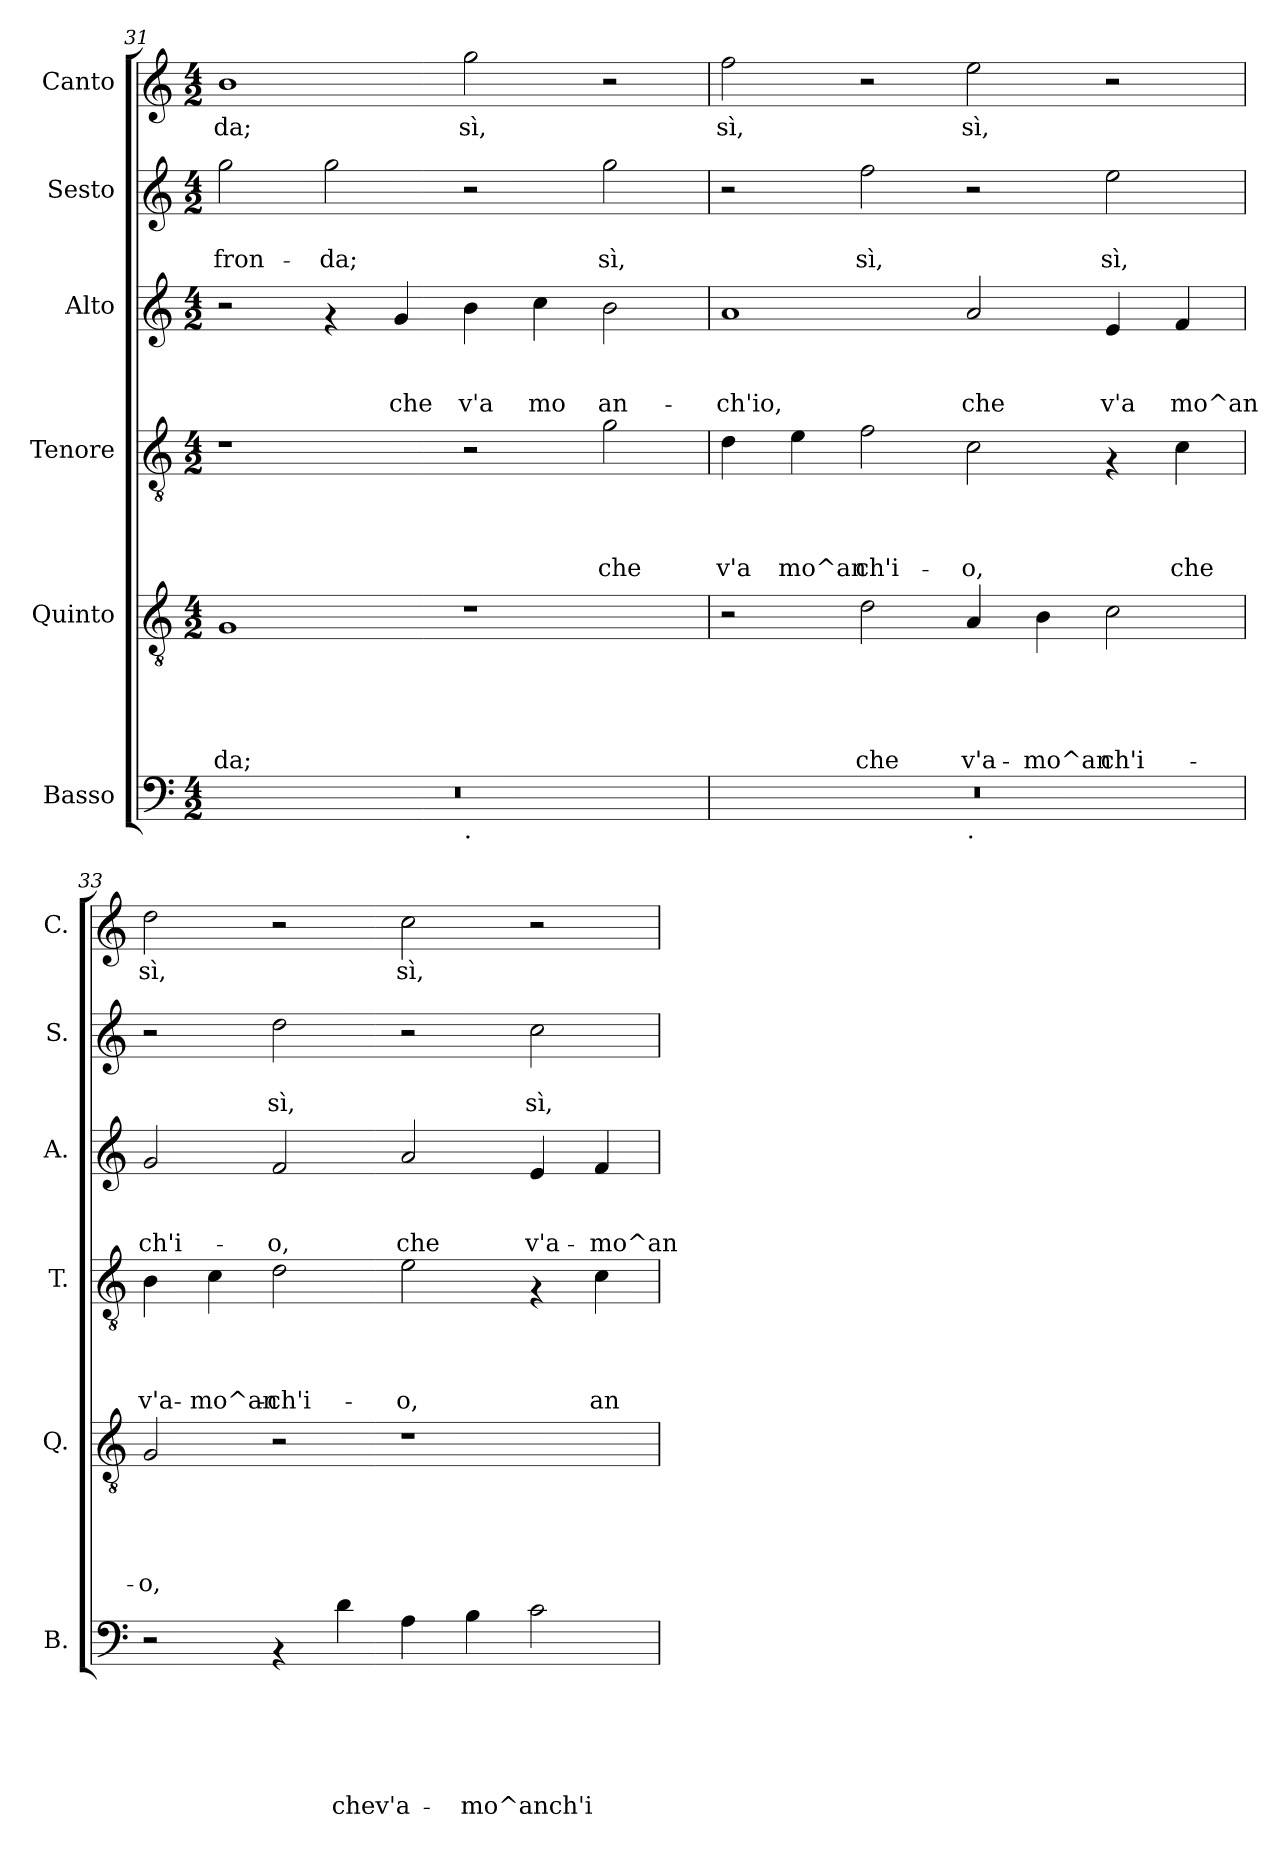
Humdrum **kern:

**kern	**text	**text	**text	**text	**text	**text	**kern	**text	**text	**text	**text	**text	**kern	**text	**text	**text	**text	**kern	**text	**text	**text	**kern	**text	**text	**kern	**text
*part6	*part6	*part6	*part6	*part6	*part6	*part6	*part5	*part5	*part5	*part5	*part5	*part5	*part4	*part4	*part4	*part4	*part4	*part3	*part3	*part3	*part3	*part2	*part2	*part2	*part1	*part1
*staff6	*staff6	*staff6	*staff6	*staff6	*staff6	*staff6	*staff5	*staff5	*staff5	*staff5	*staff5	*staff5	*staff4	*staff4	*staff4	*staff4	*staff4	*staff3	*staff3	*staff3	*staff3	*staff2	*staff2	*staff2	*staff1	*staff1
*I"Basso	*	*	*	*	*	*	*I"Quinto	*	*	*	*	*	*I"Tenore	*	*	*	*	*I"Alto	*	*	*	*I"Sesto	*	*	*I"Canto	*
*I'B.	*	*	*	*	*	*	*I'Q.	*	*	*	*	*	*I'T.	*	*	*	*	*I'A.	*	*	*	*I'S.	*	*	*I'C.	*
*clefF4	*	*	*	*	*	*	*clefGv2	*	*	*	*	*	*clefGv2	*	*	*	*	*clefG2	*	*	*	*clefG2	*	*	*clefG2	*
*k[]	*	*	*	*	*	*	*k[]	*	*	*	*	*	*k[]	*	*	*	*	*k[]	*	*	*	*k[]	*	*	*k[]	*
*C:	*	*	*	*	*	*	*C:	*	*	*	*	*	*C:	*	*	*	*	*C:	*	*	*	*C:	*	*	*C:	*
*M4/2	*	*	*	*	*	*	*M4/2	*	*	*	*	*	*M4/2	*	*	*	*	*M4/2	*	*	*	*M4/2	*	*	*M4/2	*
=31	=31	=31	=31	=31	=31	=31	=31	=31	=31	=31	=31	=31	=31	=31	=31	=31	=31	=31	=31	=31	=31	=31	=31	=31	=31	=31
!	!	!	!	!	!	!	!	!	!	!	!	!LO:LY:b	!	!	!	!	!	!	!	!	!	!	!	!LO:LY:b	!	!LO:LY:b
*^	*	*	*	*	*	*	*	*	*	*	*	*	*	*	*	*	*	*	*	*	*	*	*	*	*	*
0r	1ryy	.	.	.	.	.	.	1G	.	.	.	.	-da;	1r	.	.	.	.	2r	.	.	.	2gg\	.	fron-	1b	-da;
!	!	!	!	!	!	!	!	!	!	!	!	!	!	!	!	!	!	!	!	!	!	!	!	!	!LO:LY:b	!	!
.	.	.	.	.	.	.	.	.	.	.	.	.	.	.	.	.	.	.	4rf	.	.	.	2gg\	.	-da;	.	.
!	!	!	!	!	!	!	!	!	!	!	!	!	!	!	!	!	!	!	!	!	!	!LO:LY:b	!	!	!	!	!
.	.	.	.	.	.	.	.	.	.	.	.	.	.	.	.	.	.	.	4g/	.	.	che	.	.	.	.	.
!	!LO:TX:b:t=.	!	!	!	!	!	!	!	!	!	!	!	!	!	!	!	!	!	!	!	!	!	!	!	!	!	!
!	!	!	!	!	!	!	!	!	!	!	!	!	!	!	!	!	!	!	!	!	!	!LO:LY:b	!	!	!	!	!LO:LY:b
.	1ryy	.	.	.	.	.	.	1r	.	.	.	.	.	2r	.	.	.	.	4b\	.	.	v'a	2r	.	.	2gg\	sì,
!	!	!	!	!	!	!	!	!	!	!	!	!	!	!	!	!	!	!	!	!	!	!LO:LY:b	!	!	!	!	!
.	.	.	.	.	.	.	.	.	.	.	.	.	.	.	.	.	.	.	4cc\	.	.	mo	.	.	.	.	.
!	!	!	!	!	!	!	!	!	!	!	!	!	!	!	!	!	!	!LO:LY:b	!	!	!	!LO:LY:b	!	!	!LO:LY:b	!	!
.	.	.	.	.	.	.	.	.	.	.	.	.	.	2g\	.	.	.	che	2b\	.	.	an-	2gg\	.	sì,	2r	.
=32	=32	=32	=32	=32	=32	=32	=32	=32	=32	=32	=32	=32	=32	=32	=32	=32	=32	=32	=32	=32	=32	=32	=32	=32	=32	=32	=32
!	!	!	!	!	!	!	!	!	!	!	!	!	!	!	!	!	!	!LO:LY:b	!	!	!	!LO:LY:b	!	!	!	!	!LO:LY:b
0r	1ryy	.	.	.	.	.	.	2r	.	.	.	.	.	4d\	.	.	.	v'a	1a	.	.	-ch'io,	2r	.	.	2ff\	sì,
!	!	!	!	!	!	!	!	!	!	!	!	!	!	!	!	!	!	!LO:LY:b	!	!	!	!	!	!	!	!	!
.	.	.	.	.	.	.	.	.	.	.	.	.	.	4e\	.	.	.	mo^an	.	.	.	.	.	.	.	.	.
!	!	!	!	!	!	!	!	!	!	!	!	!	!LO:LY:b	!	!	!	!	!LO:LY:b	!	!	!	!	!	!	!LO:LY:b	!	!
.	.	.	.	.	.	.	.	2d\	.	.	.	.	che	2f\	.	.	.	ch'i-	.	.	.	.	2ff\	.	sì,	2r	.
!	!LO:TX:b:t=.	!	!	!	!	!	!	!	!	!	!	!	!	!	!	!	!	!	!	!	!	!	!	!	!	!	!
!	!	!	!	!	!	!	!	!	!	!	!	!	!LO:LY:b	!	!	!	!	!LO:LY:b	!	!	!	!LO:LY:b	!	!	!	!	!LO:LY:b
.	1ryy	.	.	.	.	.	.	4A/	.	.	.	.	v'a-	2c\	.	.	.	-o,	2a/	.	.	che	2r	.	.	2ee\	sì,
!	!	!	!	!	!	!	!	!	!	!	!	!	!LO:LY:b	!	!	!	!	!	!	!	!	!	!	!	!	!	!
.	.	.	.	.	.	.	.	4B\	.	.	.	.	-mo^an	.	.	.	.	.	.	.	.	.	.	.	.	.	.
!	!	!	!	!	!	!	!	!	!	!	!	!	!LO:LY:b	!	!	!	!	!	!	!	!	!LO:LY:b	!	!	!LO:LY:b	!	!
.	.	.	.	.	.	.	.	2c\	.	.	.	.	ch'i-	4rF	.	.	.	.	4e/	.	.	v'a	2ee\	.	sì,	2r	.
!	!	!	!	!	!	!	!	!	!	!	!	!	!	!	!	!	!	!LO:LY:b	!	!	!	!LO:LY:b	!	!	!	!	!
.	.	.	.	.	.	.	.	.	.	.	.	.	.	4c\	.	.	.	che	4f/	.	.	mo^an	.	.	.	.	.
!!LO:PB:g=z
=33	=33	=33	=33	=33	=33	=33	=33	=33	=33	=33	=33	=33	=33	=33	=33	=33	=33	=33	=33	=33	=33	=33	=33	=33	=33	=33	=33
!	!	!	!	!	!	!	!	!	!	!	!	!	!LO:LY:b	!	!	!	!	!LO:LY:b	!	!	!	!LO:LY:b	!	!	!	!	!LO:LY:b
*v	*v	*	*	*	*	*	*	*	*	*	*	*	*	*	*	*	*	*	*	*	*	*	*	*	*	*	*
2r	.	.	.	.	.	.	2G/	.	.	.	.	-o,	4B\	.	.	.	v'a-	2g/	.	.	ch'i-	2r	.	.	2dd\	sì,
!	!	!	!	!	!	!	!	!	!	!	!	!	!	!	!	!	!LO:LY:b	!	!	!	!	!	!	!	!	!
.	.	.	.	.	.	.	.	.	.	.	.	.	4c\	.	.	.	-mo^an-	.	.	.	.	.	.	.	.	.
!	!	!	!	!	!	!	!	!	!	!	!	!	!	!	!	!	!LO:LY:b	!	!	!	!LO:LY:b	!	!	!LO:LY:b	!	!
4rAA	.	.	.	.	.	.	2r	.	.	.	.	.	2d\	.	.	.	-ch'i-	2f/	.	.	-o,	2dd\	.	sì,	2r	.
!	!	!	!	!	!	!LO:LY:b	!	!	!	!	!	!	!	!	!	!	!	!	!	!	!	!	!	!	!	!
4d\	.	.	.	.	.	chev'a-	.	.	.	.	.	.	.	.	.	.	.	.	.	.	.	.	.	.	.	.
!	!	!	!	!	!	!	!	!	!	!	!	!	!	!	!	!	!LO:LY:b	!	!	!	!LO:LY:b	!	!	!	!	!LO:LY:b
4A\	.	.	.	.	.	.	1r	.	.	.	.	.	2e\	.	.	.	-o,	2a/	.	.	che	2r	.	.	2cc\	sì,
!	!	!	!	!	!	!LO:LY:b	!	!	!	!	!	!	!	!	!	!	!	!	!	!	!	!	!	!	!	!
4B\	.	.	.	.	.	-mo^anch'i-	.	.	.	.	.	.	.	.	.	.	.	.	.	.	.	.	.	.	.	.
!	!	!	!	!	!	!	!	!	!	!	!	!	!	!	!	!	!	!	!	!	!LO:LY:b	!	!	!LO:LY:b	!	!
2c\	.	.	.	.	.	.	.	.	.	.	.	.	4rF	.	.	.	.	4e/	.	.	v'a-	2cc\	.	sì,	2r	.
!	!	!	!	!	!	!	!	!	!	!	!	!	!	!	!	!	!LO:LY:b	!	!	!	!LO:LY:b	!	!	!	!	!
.	.	.	.	.	.	.	.	.	.	.	.	.	4c\	.	.	.	an-	4f/	.	.	-mo^an-	.	.	.	.	.
=	=	=	=	=	=	=	=	=	=	=	=	=	=	=	=	=	=	=	=	=	=	=	=	=	=	=
*-	*-	*-	*-	*-	*-	*-	*-	*-	*-	*-	*-	*-	*-	*-	*-	*-	*-	*-	*-	*-	*-	*-	*-	*-	*-	*-
